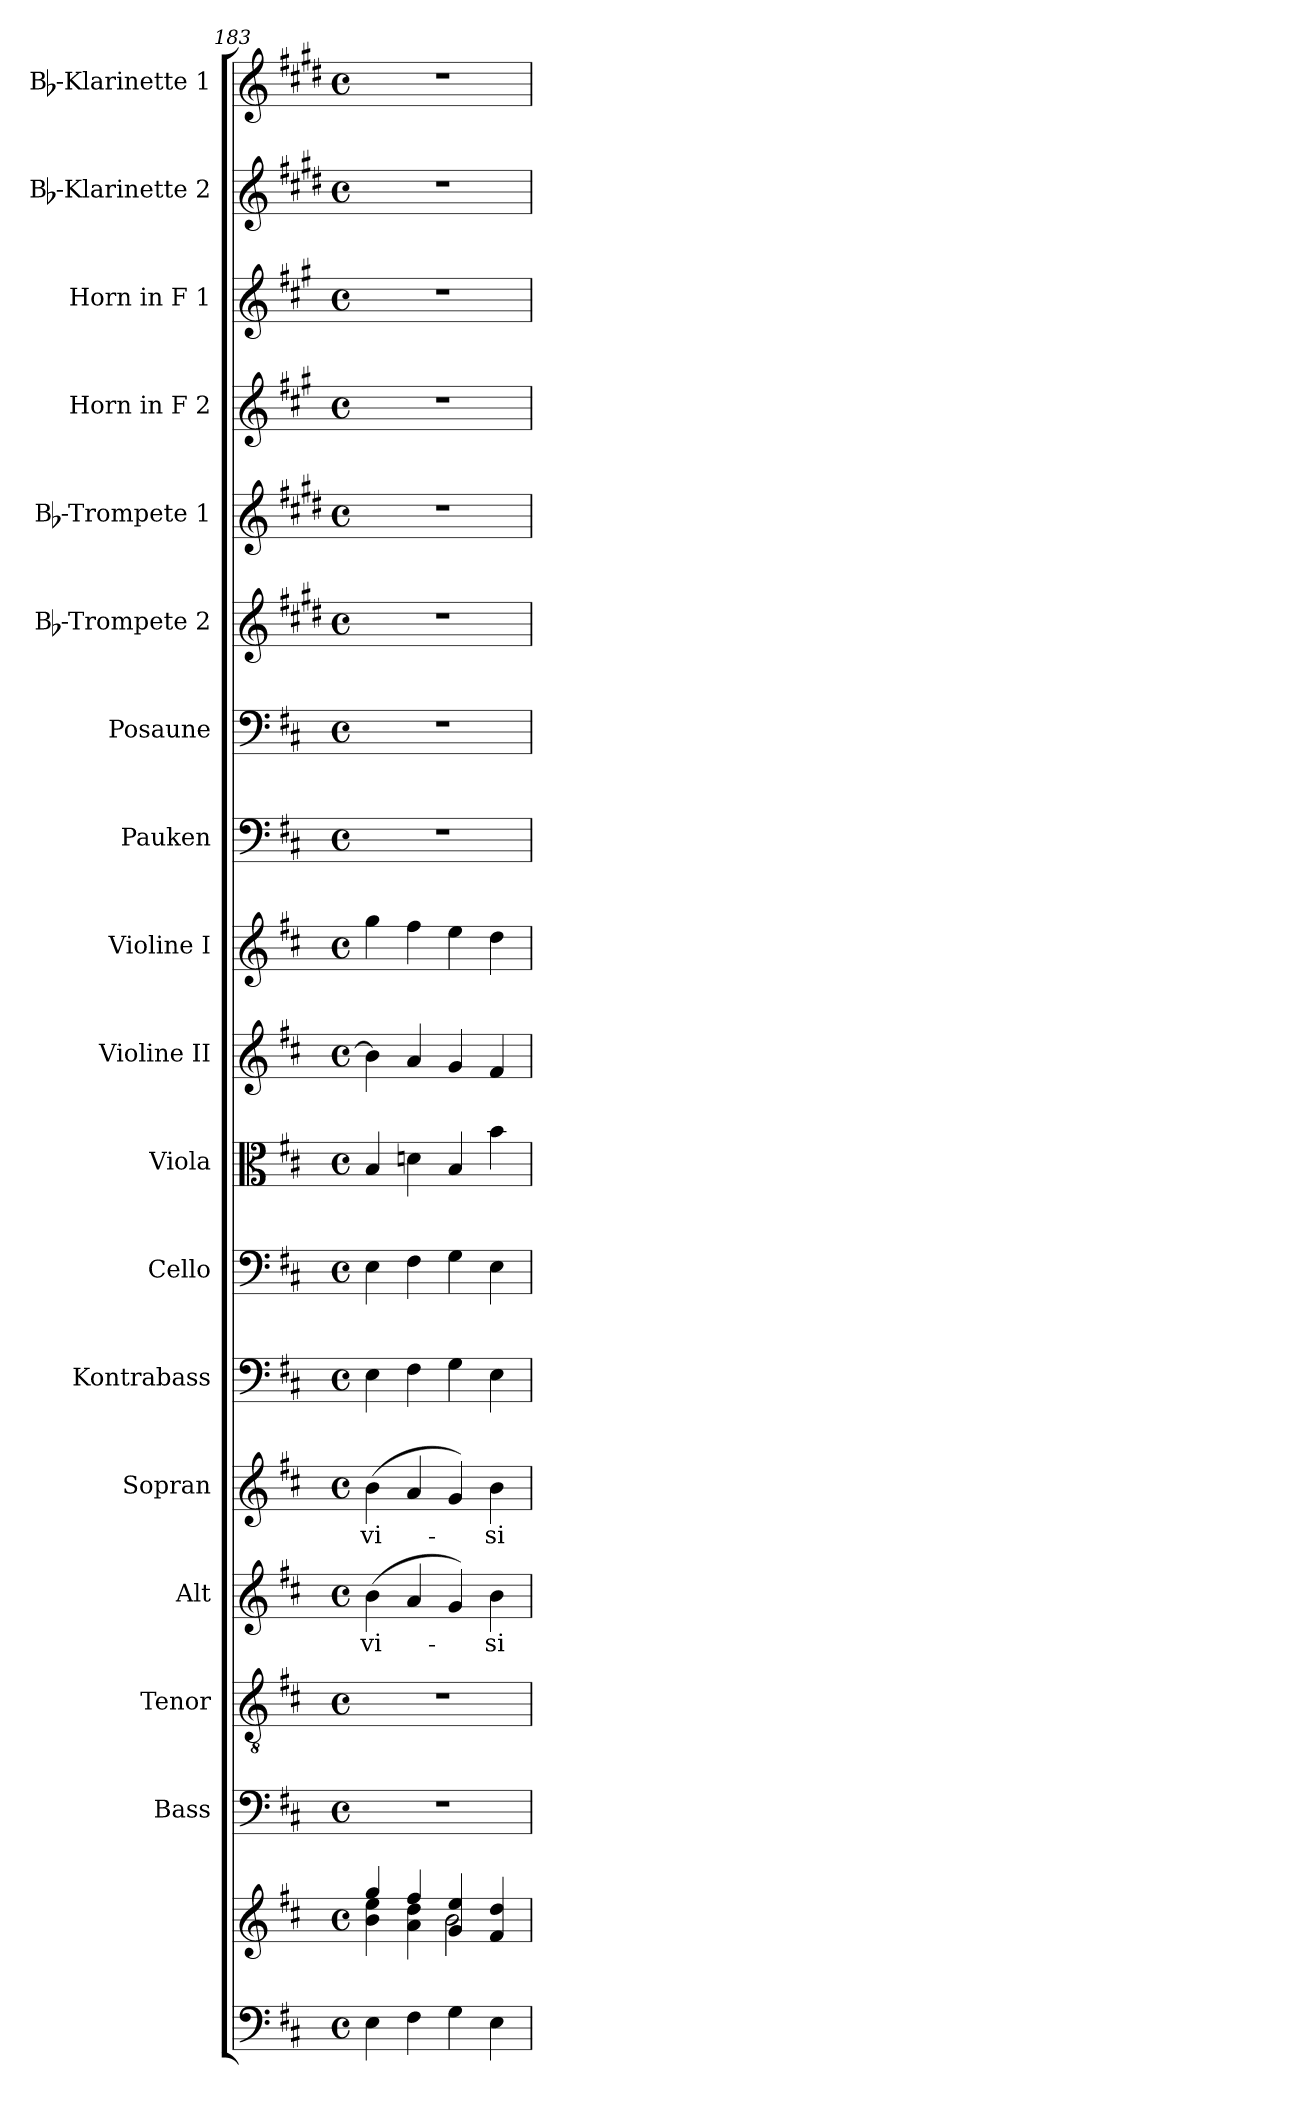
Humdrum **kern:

**kern	**kern	**kern	**kern	**kern	**text	**kern	**text	**kern	**kern	**kern	**kern	**kern	**kern	**kern	**kern	**kern	**kern	**kern	**kern	**kern
*part18	*part18	*part17	*part16	*part15	*part15	*part14	*part14	*part13	*part12	*part11	*part10	*part9	*part8	*part7	*part6	*part5	*part4	*part3	*part2	*part1
*staff19	*staff18	*staff17	*staff16	*staff15	*staff15	*staff14	*staff14	*staff13	*staff12	*staff11	*staff10	*staff9	*staff8	*staff7	*staff6	*staff5	*staff4	*staff3	*staff2	*staff1
*	*	*I"Bass	*I"Tenor	*I"Alt	*	*I"Sopran	*	*I"Kontrabass	*I"Cello	*I"Viola	*I"Violine II	*I"Violine I	*I"Pauken	*I"Posaune	*I"Bb-Trompete 2	*I"Bb-Trompete 1	*I"Horn in F 2	*I"Horn in F 1	*I"Bb-Klarinette 2	*I"Bb-Klarinette 1
*	*	*I'B.	*I'T.	*I'A.	*	*I'S.	*	*I'Kb.	*	*I'Vla.	*I'Vl. II	*I'Vl. I	*I'Pk.	*I'Pos.	*I'Bb Trp. 2	*I'Bb Trp. 1	*	*	*I'Bb Kl. 2	*I'Bb Kl. 1
!!LO:PB:g=z
*clefF4	*clefG2	*clefF4	*clefGv2	*clefG2	*	*clefG2	*	*clefF4	*clefF4	*clefC3	*clefG2	*clefG2	*clefF4	*clefF4	*clefG2	*clefG2	*clefG2	*clefG2	*clefG2	*clefG2
*	*	*	*	*	*	*	*	*ITrd7c12	*	*	*	*	*	*	*ITrd1c2	*ITrd1c2	*ITrd4c7	*ITrd4c7	*ITrd1c2	*ITrd1c2
*k[f#c#]	*k[f#c#]	*k[f#c#]	*k[f#c#]	*k[f#c#]	*	*k[f#c#]	*	*k[f#c#]	*k[f#c#]	*k[f#c#]	*k[f#c#]	*k[f#c#]	*k[f#c#]	*k[f#c#]	*k[f#c#]	*k[f#c#]	*k[f#c#]	*k[f#c#]	*k[f#c#]	*k[f#c#]
*D:	*D:	*D:	*D:	*D:	*	*D:	*	*D:	*D:	*D:	*D:	*D:	*D:	*D:	*D:	*D:	*D:	*D:	*D:	*D:
*M4/4	*M4/4	*M4/4	*M4/4	*M4/4	*	*M4/4	*	*M4/4	*M4/4	*M4/4	*M4/4	*M4/4	*M4/4	*M4/4	*M4/4	*M4/4	*M4/4	*M4/4	*M4/4	*M4/4
*met(c)	*met(c)	*met(c)	*met(c)	*met(c)	*	*met(c)	*	*met(c)	*met(c)	*met(c)	*met(c)	*met(c)	*met(c)	*met(c)	*met(c)	*met(c)	*met(c)	*met(c)	*met(c)	*met(c)
=183	=183	=183	=183	=183	=183	=183	=183	=183	=183	=183	=183	=183	=183	=183	=183	=183	=183	=183	=183	=183
*	*^	*	*	*	*	*	*	*	*	*	*	*	*	*	*	*	*	*	*	*
!	!	!	!	!	!	!LO:LY:b	!	!LO:LY:b	!	!	!	!	!	!	!	!	!	!	!	!	!
4E\	4gg/	4b\ 4ee\	1r	1r	(>4b\	-vi-	(>4b\	-vi-	4EE\	4E\	4B/	4b\]	4gg\	1r	1r	1r	1r	1r	1r	1r	1r
4F#\	4ff#/	4a\ 4dd\	.	.	4a/	.	4a/	.	4FF#\	4F#\	4dn\	4a/	4ff#\	.	.	.	.	.	.	.	.
4G\	4g/ 4ee/	2b\	.	.	4g/)	.	4g/)	.	4GG\	4G\	4B/	4g/	4ee\	.	.	.	.	.	.	.	.
!	!	!	!	!	!	!LO:LY:b	!	!LO:LY:b	!	!	!	!	!	!	!	!	!	!	!	!	!
4E\	4f#/ 4dd/	.	.	.	4b\	-si-	4b\	-si-	4EE\	4E\	4b\	4f#/	4dd\	.	.	.	.	.	.	.	.
*	*v	*v	*	*	*	*	*	*	*	*	*	*	*	*	*	*	*	*	*	*	*
=	=	=	=	=	=	=	=	=	=	=	=	=	=	=	=	=	=	=	=	=
*-	*-	*-	*-	*-	*-	*-	*-	*-	*-	*-	*-	*-	*-	*-	*-	*-	*-	*-	*-	*-
